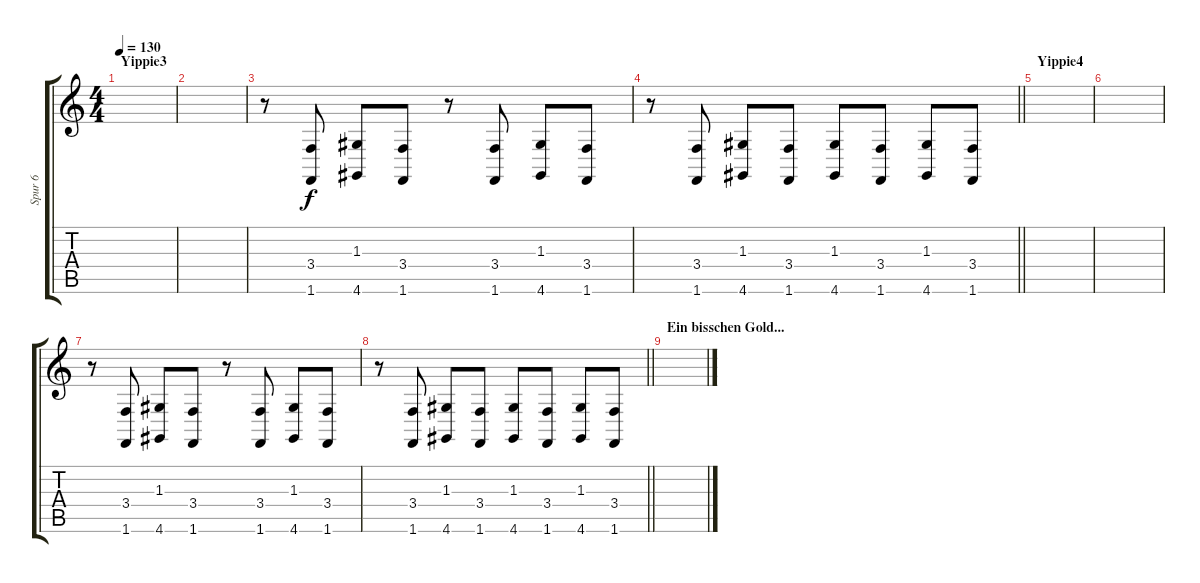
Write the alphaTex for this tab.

\track ("Spur 6" "Spur 6") {instrument woodblock}
\staff {score tabs}
\tuning (E4 B3 G3 D3 A2 E2) {hide}
\ts (4 4)
\section ("" "Yippie3")
\tempo 130
\clef g2
\ks c
|
|
r.8 (3.4 1.6).8 (1.3 4.6).8 (3.4 1.6).8 r.8 (3.4 1.6).8 (1.3 4.6).8 (3.4 1.6).8 |
\barLineRight lightlight
r.8 (3.4 1.6).8 (1.3 4.6).8 (3.4 1.6).8 (1.3 4.6).8 (3.4 1.6).8 (1.3 4.6).8 (3.4 1.6).8 |
\section ("" "Yippie4")
|
|
r.8 (3.4 1.6).8 (1.3 4.6).8 (3.4 1.6).8 r.8 (3.4 1.6).8 (1.3 4.6).8 (3.4 1.6).8 |
\barLineRight lightlight
r.8 (3.4 1.6).8 (1.3 4.6).8 (3.4 1.6).8 (1.3 4.6).8 (3.4 1.6).8 (1.3 4.6).8 (3.4 1.6).8 |
\section ("" "Ein bisschen Gold...")
